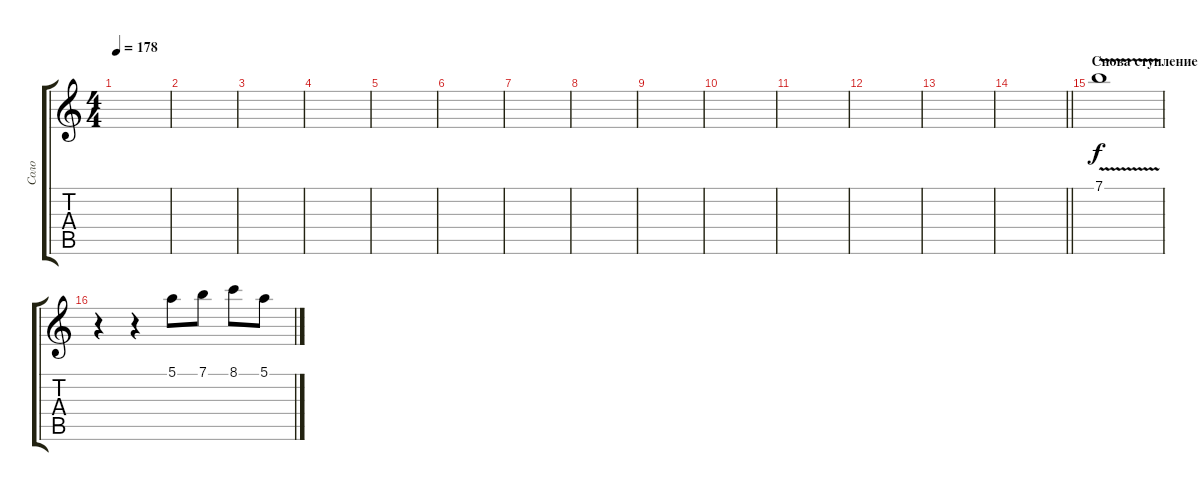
\track ("Соло" "Соло") {instrument overdrivenguitar}
\staff {score tabs}
\tuning (E4 B3 G3 D3 A2 E2) {hide}
\ts (4 4)
\tempo 178
\clef g2
\ks c
|
|
|
|
|
|
|
|
|
|
|
|
|
\barLineRight lightlight
|
\section ("" "Снова ступление")
7.1{v}.1 |
r.4 r.4 5.1.8 7.1.8 8.1.8 5.1.8
